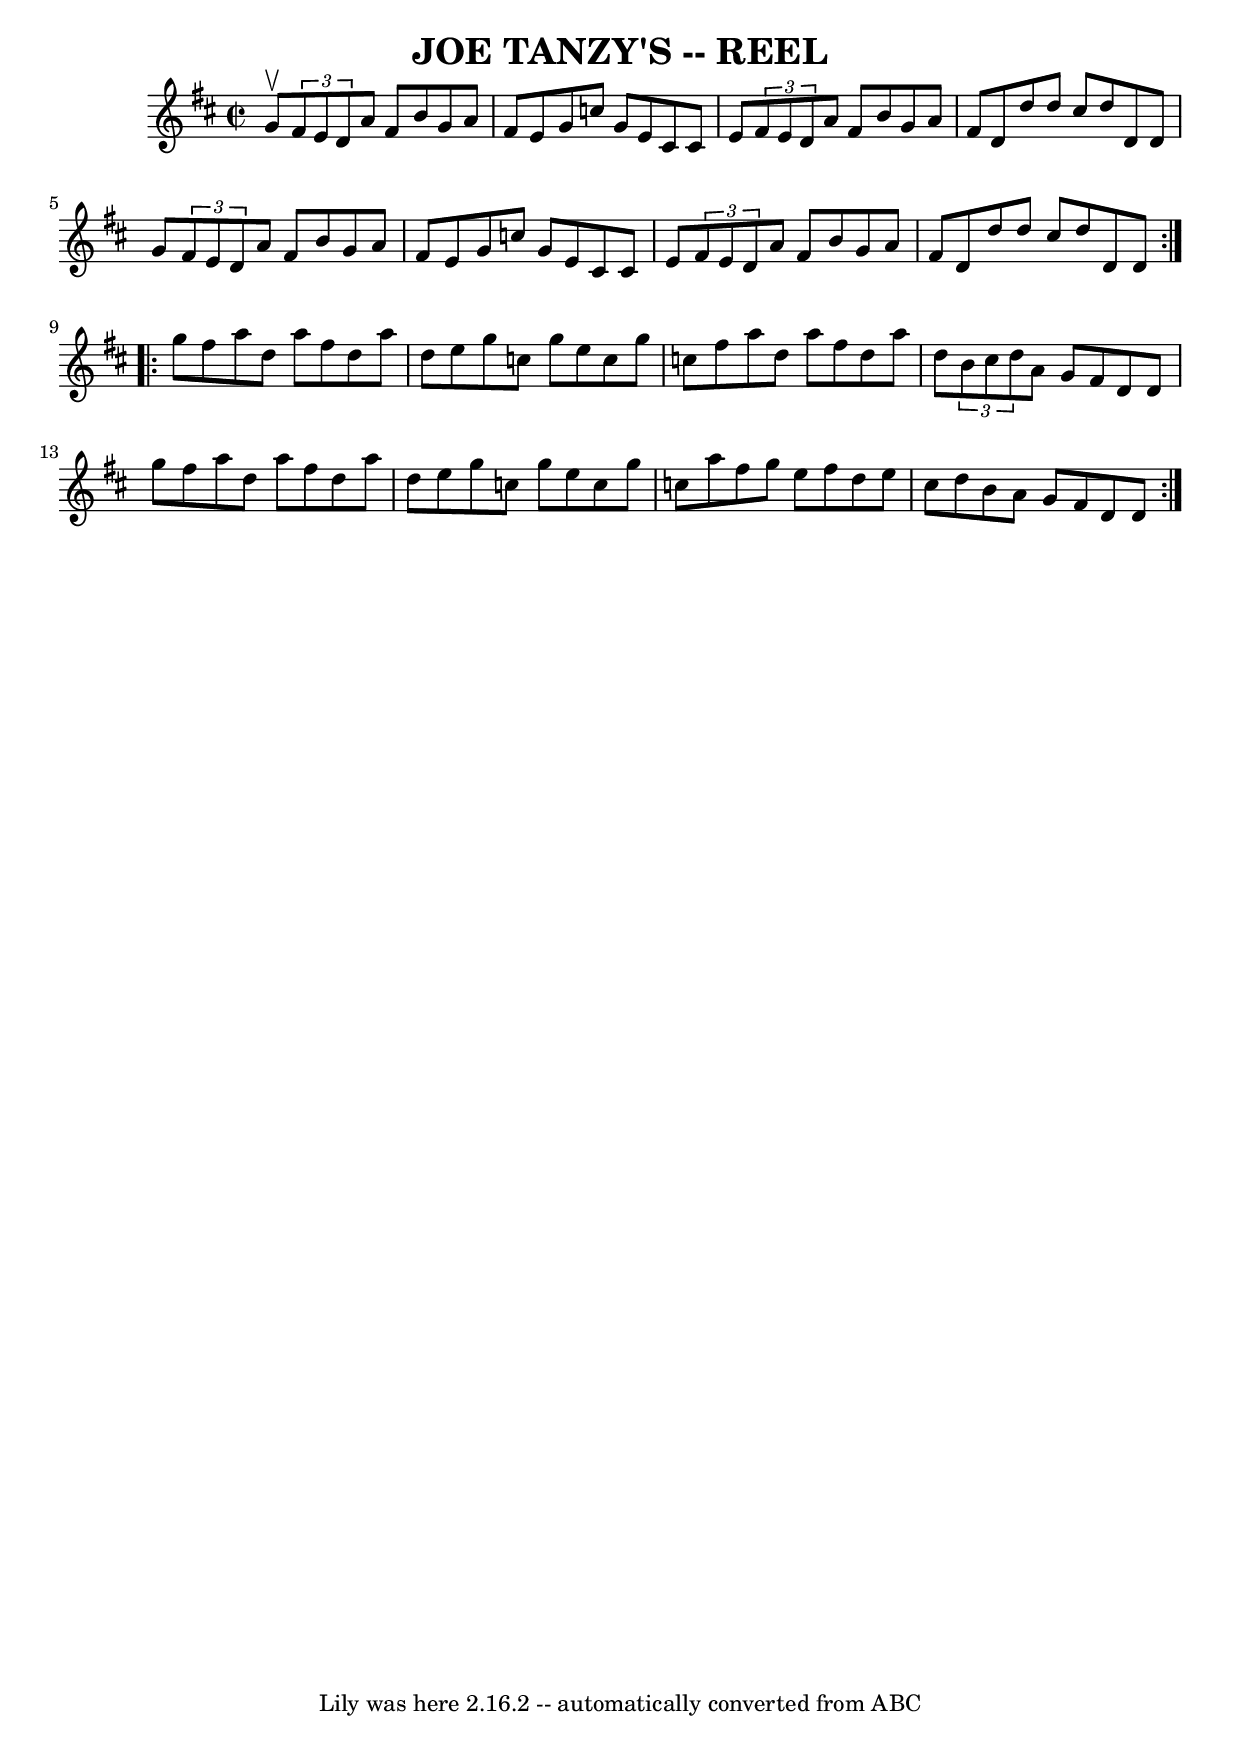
\version "2.16.2"
\include "Mammoth.ily"
\header {
  %% book = "Ryan's Mammoth Collection of Fiddle Tunes"
  crossRefNumber = "1"
  footnotes = ""
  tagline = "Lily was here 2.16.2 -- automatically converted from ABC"
  title = "JOE TANZY'S -- REEL"

}
voicedefault =  {



  \repeat volta 2 {

    \override Staff.TimeSignature #'style = #'C
    \time 2/2 
    \key d \major
 g'8^\upbow       |
    \times 2/3 { fis'8    
		 e'8 d'8  
	       } a'8 fis'8 b'8 g'8 a'8 fis'8    |
    e'8    
    g'8 c''8 g'8 e'8 cis'8 cis'8 e'8    |
    \times 2/3 {   
      fis'8 e'8 d'8  
    } a'8 fis'8 b'8 g'8 a'8 fis'8    |
    
    d'8 d''8 d''8 cis''8 d''8 d'8 d'8 g'8    |
    
    |
    \times 2/3 { fis'8 e'8 d'8  
	       } a'8 fis'8 b'8 g'8   
    a'8 fis'8    |
    e'8 g'8 c''8 g'8 e'8 cis'8 cis'8  
    e'8    |
    \times 2/3 { fis'8 e'8 d'8  
	       } a'8 fis'8 b'8 
    g'8 a'8 fis'8    |
    d'8 d''8 d''8 cis''8 d''8    
    d'8 d'8    
  }     
  \repeat volta 2 {
    g''8        |
    fis''8 a''8   
    d''8 a''8 fis''8 d''8 a''8 d''8    |
    e''8 g''8    
    c''8 g''8 e''8 c''8 g''8 c''8    |
    fis''8 a''8    
    d''8 a''8 fis''8 d''8 a''8 d''8    |
    \times 2/3 { b'8 
		 cis''8 d''8  
	       } a'8 g'8 fis'8 d'8 d'8 g''8    |
    
    |
    fis''8 a''8 d''8 a''8 fis''8 d''8 a''8 d''8    
    |
    e''8 g''8 c''8 g''8 e''8 c''8 g''8 c''8    
    |
    a''8 fis''8 g''8 e''8 fis''8 d''8 e''8 cis''8   
    |
    d''8 b'8 a'8 g'8 fis'8 d'8 d'8    
  }   

}

\score{
  <<

    \context Staff="default"
    {
      \voicedefault 
      
    }

  >>
  \layout {
    
  }
  \midi {
  }

}
